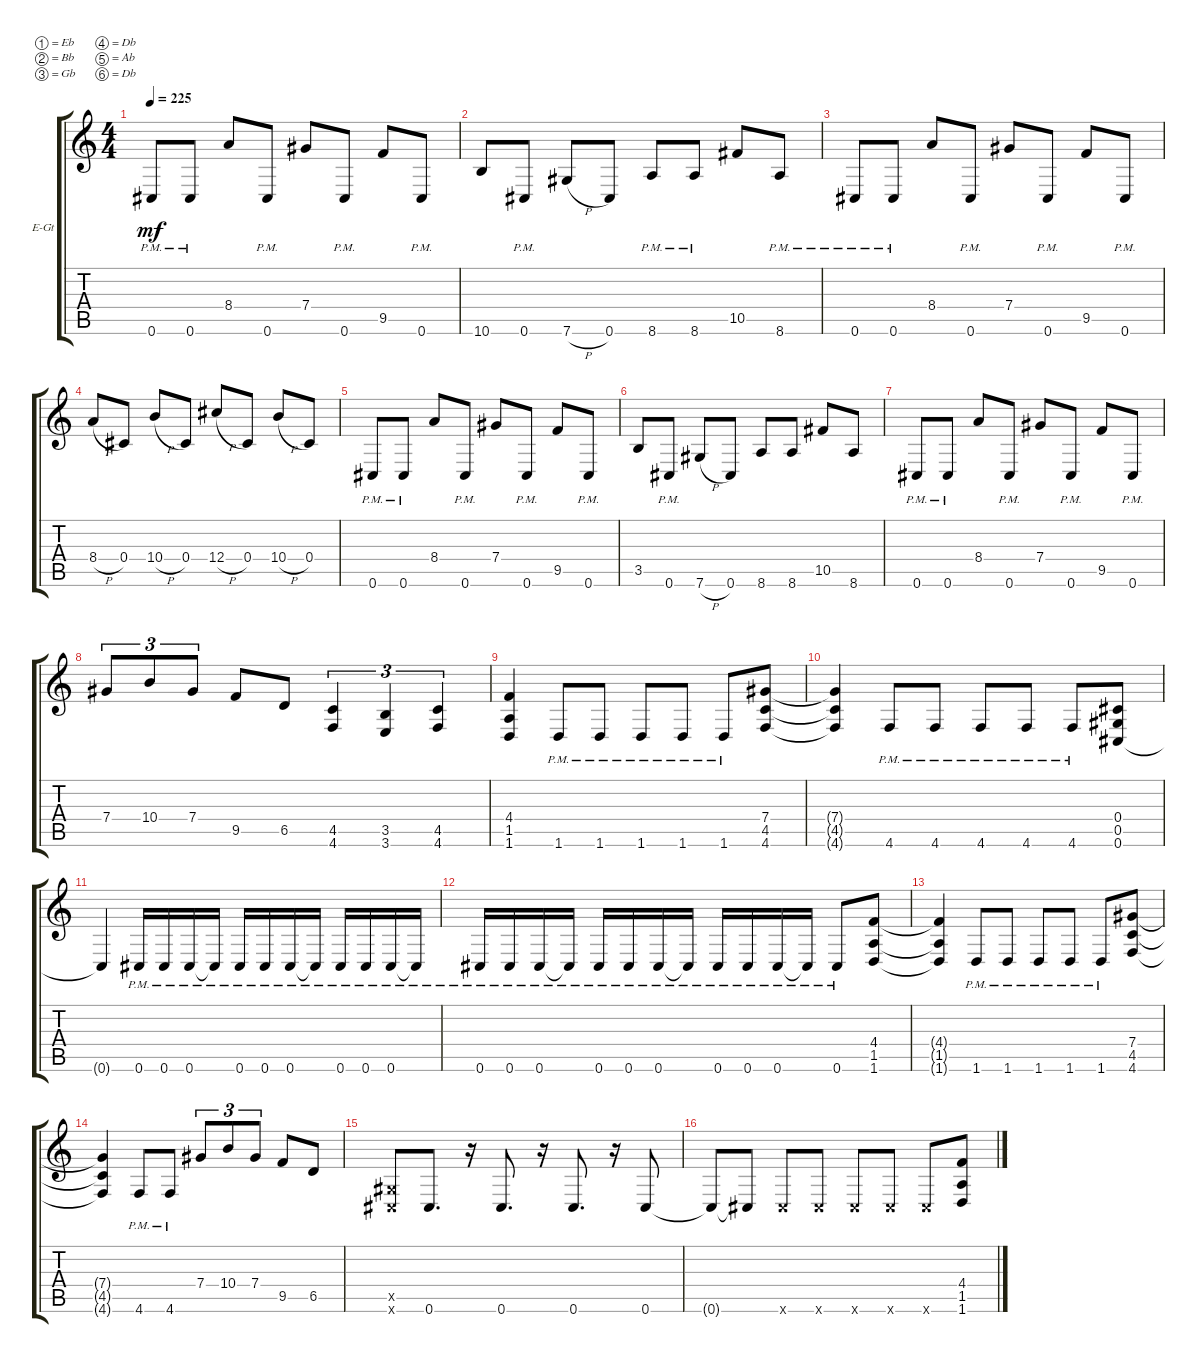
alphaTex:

\bracketExtendMode groupsimilarinstruments
\firstSystemTrackNameOrientation horizontal
\otherSystemsTrackNameOrientation horizontal
\track ("right" "E-Gt") {instrument distortionguitar}
\staff {score tabs}
\tuning (Eb4 Bb3 Gb3 Db3 Ab2 Db2)
\ts (4 4)
\tempo 225
\clef g2
\ks c
0.6{pm}.8{dy mf} 0.6{pm}.8 8.4.8 0.6{pm}.8 7.4.8 0.6{pm}.8 9.5.8 0.6{pm}.8 |
10.6.8 0.6{pm}.8 7.6{h}.8 0.6.8 8.6{pm}.8 8.6{pm}.8 10.5.8 8.6{pm}.8 |
0.6{pm}.8 0.6{pm}.8 8.4.8 0.6{pm}.8 7.4.8 0.6{pm}.8 9.5.8 0.6{pm}.8 |
8.4{h}.8 0.4.8 10.4{h}.8 0.4.8 12.4{h}.8 0.4.8 10.4{h}.8 0.4.8 |
0.6{pm}.8 0.6{pm}.8 8.4.8 0.6{pm}.8 7.4.8 0.6{pm}.8 9.5.8 0.6{pm}.8 |
3.5.8 0.6{pm}.8 7.6{h}.8 0.6.8 8.6.8 8.6.8 10.5.8 8.6.8 |
0.6{pm}.8 0.6{pm}.8 8.4.8 0.6{pm}.8 7.4.8 0.6{pm}.8 9.5.8 0.6{pm}.8 |
7.4.8{tu (3 2)} 10.4.8{tu (3 2)} 7.4.8{tu (3 2)} 9.5.8 6.5.8 (4.6 4.5).4{tu (3 2)} (3.6 3.5).4{tu (3 2)} (4.6 4.5).4{tu (3 2)} |
(4.4 1.5 1.6).4 1.6{pm}.8 1.6{pm}.8 1.6{pm}.8 1.6{pm}.8 1.6{pm}.8 (4.6 4.5 7.4).8 |
(4.6{t} 7.4{t} 4.5{t}).4 4.6{pm}.8 4.6{pm}.8 4.6{pm}.8 4.6{pm}.8 4.6{pm}.8 (0.6 0.5 0.4).8 |
0.6{t}.4 0.6{pm}.16 0.6{pm}.16 0.6{pm}.16 0.6{pm t}.16 0.6{pm}.16 0.6{pm}.16 0.6{pm}.16 0.6{pm t}.16 0.6{pm}.16 0.6{pm}.16 0.6{pm}.16 0.6{pm t}.16 |
0.6{pm}.16 0.6{pm}.16 0.6{pm}.16 0.6{pm t}.16 0.6{pm}.16 0.6{pm}.16 0.6{pm}.16 0.6{pm t}.16 0.6{pm}.16 0.6{pm}.16 0.6{pm}.16 0.6{pm t}.16 0.6{pm}.8 (1.6 1.5 4.4).8 |
(4.4{t} 1.5{t} 1.6{t}).4 1.6{pm}.8 1.6{pm}.8 1.6{pm}.8 1.6{pm}.8 1.6{pm}.8 (4.6 4.5 7.4).8 |
(4.6{t} 7.4{t} 4.5{t}).4 4.6{pm}.8 4.6{pm}.8 7.4.8{tu (3 2)} 10.4.8{tu (3 2)} 7.4.8{tu (3 2)} 9.5.8 6.5.8 |
(0.5{x} 0.6{x}).8 0.6.8{d} r.16 0.6.8{d} r.16 0.6.8{d} r.16 0.6.8 |
0.6{t}.8 0.6{t}.8 0.6{x}.8 0.6{x}.8 0.6{x}.8 0.6{x}.8 0.6{x}.8 (1.6 1.5 4.4).8
